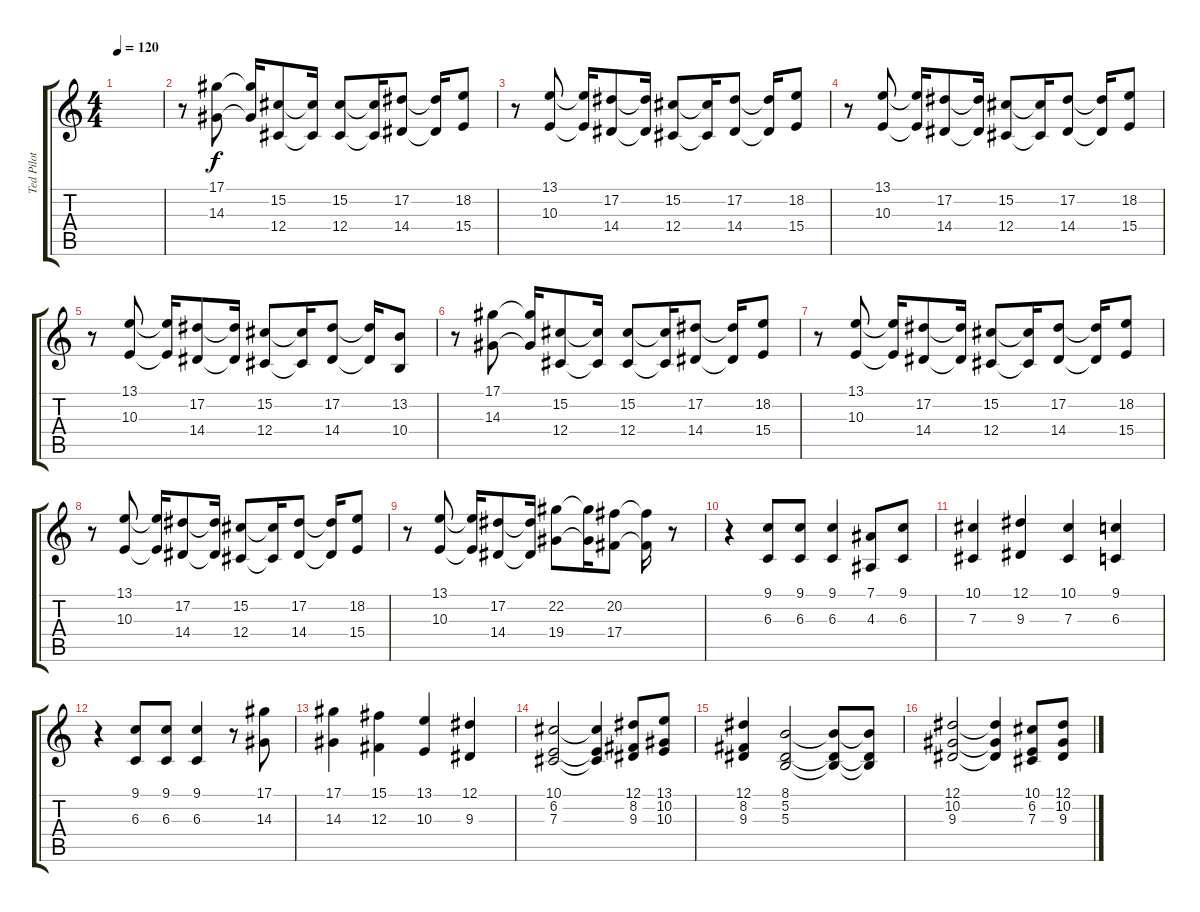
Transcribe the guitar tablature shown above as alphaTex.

\track ("Ted Pilot" "Ted Pilot") {instrument sopranosax}
\staff {score tabs}
\tuning (Eb4 Bb3 Gb3 Db3 Ab2 Eb2) {hide}
\ts (4 4)
\tempo 120
\clef g2
\ks c
|
r.8 (17.1 14.3).8 (17.1{t} 14.3{t}).16 (15.2 12.4).8 (15.2{t} 12.4{t}).16 (15.2 12.4).8 (15.2{t} 12.4{t}).16 (17.2 14.4).8 (17.2{t} 14.4{t}).16 (18.2 15.4).8 |
r.8 (13.1 10.3).8 (13.1{t} 10.3{t}).16 (17.2 14.4).8 (17.2{t} 14.4{t}).16 (15.2 12.4).8 (15.2{t} 12.4{t}).16 (17.2 14.4).8 (17.2{t} 14.4{t}).16 (18.2 15.4).8 |
r.8 (13.1 10.3).8 (13.1{t} 10.3{t}).16 (17.2 14.4).8 (17.2{t} 14.4{t}).16 (15.2 12.4).8 (15.2{t} 12.4{t}).16 (17.2 14.4).8 (17.2{t} 14.4{t}).16 (18.2 15.4).8 |
r.8 (13.1 10.3).8 (13.1{t} 10.3{t}).16 (17.2 14.4).8 (17.2{t} 14.4{t}).16 (15.2 12.4).8 (15.2{t} 12.4{t}).16 (17.2 14.4).8 (17.2{t} 14.4{t}).16 (13.2 10.4).8 |
r.8 (17.1 14.3).8 (17.1{t} 14.3{t}).16 (15.2 12.4).8 (15.2{t} 12.4{t}).16 (15.2 12.4).8 (15.2{t} 12.4{t}).16 (17.2 14.4).8 (17.2{t} 14.4{t}).16 (18.2 15.4).8 |
r.8 (13.1 10.3).8 (13.1{t} 10.3{t}).16 (17.2 14.4).8 (17.2{t} 14.4{t}).16 (15.2 12.4).8 (15.2{t} 12.4{t}).16 (17.2 14.4).8 (17.2{t} 14.4{t}).16 (18.2 15.4).8 |
r.8 (13.1 10.3).8 (13.1{t} 10.3{t}).16 (17.2 14.4).8 (17.2{t} 14.4{t}).16 (15.2 12.4).8 (15.2{t} 12.4{t}).16 (17.2 14.4).8 (17.2{t} 14.4{t}).16 (18.2 15.4).8 |
r.8 (13.1 10.3).8 (13.1{t} 10.3{t}).16 (17.2 14.4).8 (17.2{t} 14.4{t}).16 (22.2 19.4).8 (22.2{t} 19.4{t}).16 (20.2 17.4).8 (20.2{t} 17.4{t}).16 r.8 |
r.4 (9.1 6.3).8 (9.1 6.3).8 (9.1 6.3).4 (7.1 4.3).8 (9.1 6.3).8 |
(10.1 7.3).4 (12.1 9.3).4 (10.1 7.3).4 (9.1 6.3).4 |
r.4 (9.1 6.3).8 (9.1 6.3).8 (9.1 6.3).4 r.8 (17.1 14.3).8 |
(17.1 14.3).4 (15.1 12.3).4 (13.1 10.3).4 (12.1 9.3).4 |
(10.1 6.2 7.3).2 (10.1{t} 6.2{t} 7.3{t}).4 (12.1 8.2 9.3).8 (13.1 10.2 10.3).8 |
(12.1 8.2 9.3).4 (8.1 5.2 5.3).2 (8.1{t} 5.2{t} 5.3{t}).8 (8.1{t} 5.2{t} 5.3{t}).8 |
(12.1 10.2 9.3).2 (12.1{t} 10.2{t} 9.3{t}).4 (10.1 6.2 7.3).8 (12.1 10.2 9.3).8
